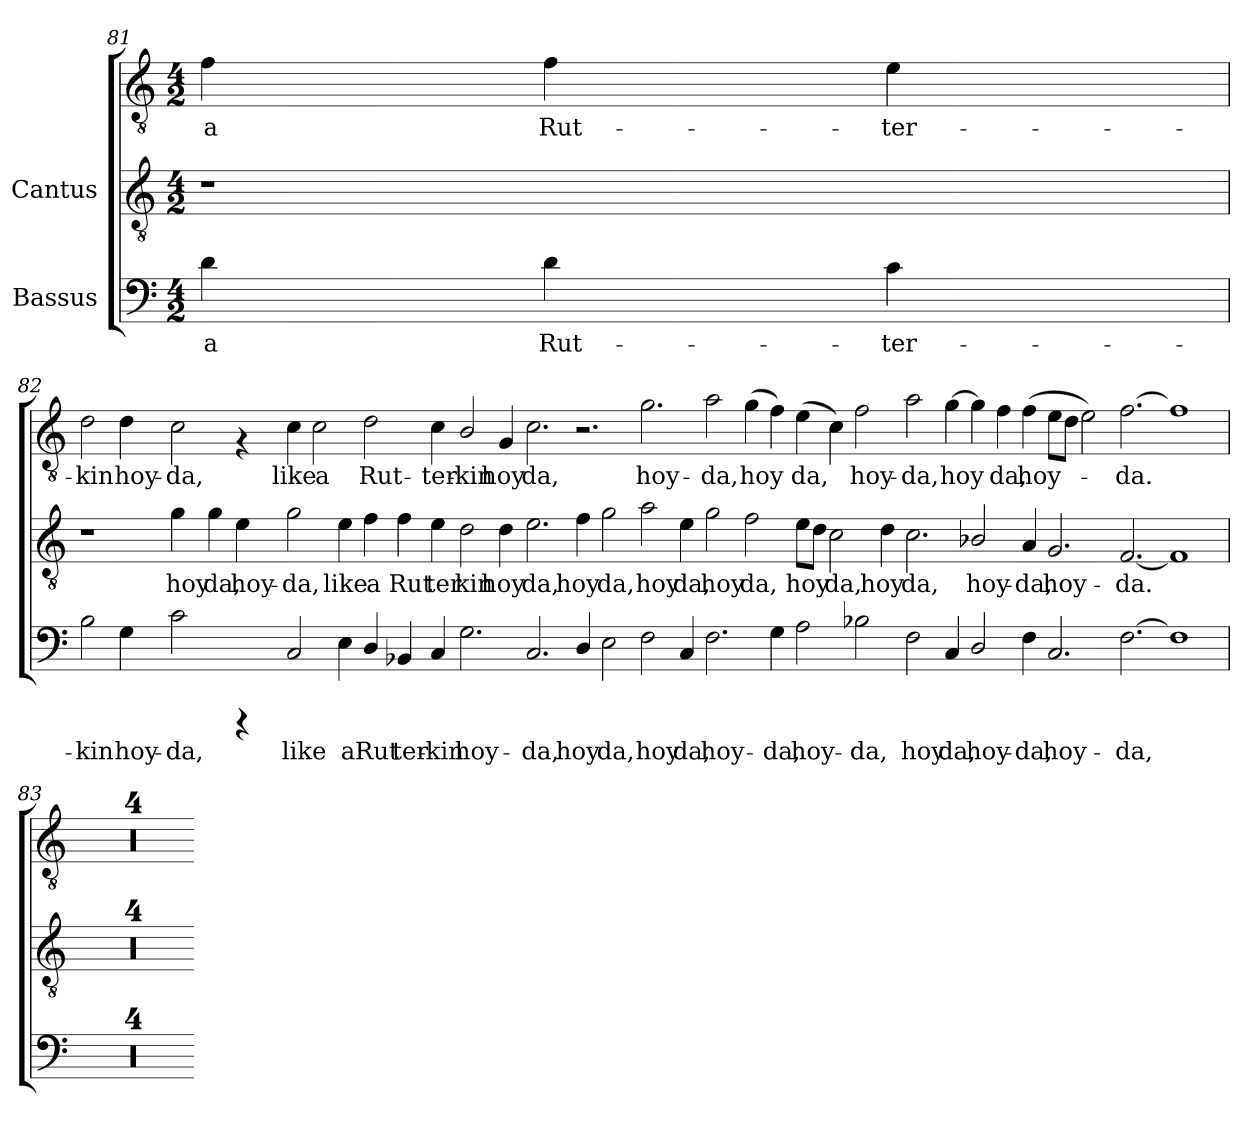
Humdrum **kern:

**kern	**text	**kern	**text	**kern	**text
*part2	*part2	*part1	*part1	*part1	*part1
*staff3	*staff3	*staff2	*staff2	*staff1	*staff1
*I"Bassus	*	*I"Cantus	*	*	*
!!LO:LB:g=z
*clefF4	*	*clefGv2	*	*clefGv2	*
*M4/2	*	*M4/2	*	*M4/2	*
=81	=81	=81	=81	=81	=81
!	!LO:LY:b:cj	!LO:N:vis=1	!	!	!LO:LY:b:cj
4d\	a	2.r	.	4f\	a
!	!LO:LY:b:cj	!	!	!	!LO:LY:b:cj
4d\	Rut-	.	.	4f\	Rut-
!	!LO:LY:b:cj	!	!	!	!LO:LY:b:cj
4c\	-ter-	.	.	4e\	-ter-
!!LO:LB:g=z
=82	=82	=82	=82	=82	=82
!	!LO:LY:b:cj	!	!	!	!LO:LY:b:cj
2B\	-kin	1r	.	2d\	-kin
!	!LO:LY:b:cj	!	!	!	!LO:LY:b:cj
4G\	hoy-	.	.	4d\	hoy-
4ryy	.	.	.	4ryy	.
!	!LO:LY:a:cj	!	!LO:LY:a:cj	!	!LO:LY:a:cj
2c\	-da,	4g\	hoy-	2c\	-da,
!	!	!	!LO:LY:a:cj	!	!
.	.	4g\	-da,	.	.
!	!	!	!LO:LY:a:cj	!	!
4rCCC	.	4e\	hoy-	4rF	.
4ryy	.	4ryy	.	4ryy	.
!	!LO:LY:a:cj	!	!LO:LY:a:cj	!	!LO:LY:a:cj
2C/	like	2g\	-da,	4c\	like
!	!	!	!	!	!LO:LY:a:cj
.	.	.	.	2c\	a
!	!LO:LY:a:cj	!	!LO:LY:a:cj	!	!
4E\	a	4e\	like	.	.
!	!LO:LY:a:cj	!	!LO:LY:a:cj	!	!LO:LY:a:cj
4D/	Rut-	4f\	a	2d\	Rut-
!	!LO:LY:a:cj	!	!LO:LY:a:cj	!	!
4BB-X/	-ter-	4f\	Rut-	.	.
!	!LO:LY:a:cj	!	!LO:LY:a:cj	!	!LO:LY:a:cj
4C/	-kin	4e\	-ter-	4c\	-ter-
!	!LO:LY:a:cj	!	!LO:LY:a:cj	!	!LO:LY:a:cj
2.G\	hoy-	2d\	-kin	2B/	-kin
!	!	!	!LO:LY:a:cj	!	!LO:LY:a:cj
.	.	4d\	hoy-	4G/	hoy-
!	!LO:LY:b:cj	!	!LO:LY:b:cj	!	!LO:LY:b:cj
2.C/	-da,	2.e\	-da,	2.c\	-da,
!	!LO:LY:a:cj	!	!LO:LY:a:cj	!	!
4D/	hoy-	4f\	hoy-	2.r	.
!	!LO:LY:a:cj	!	!LO:LY:a:cj	!	!
2E\	-da,	2g\	-da,	.	.
!	!LO:LY:a:cj	!	!LO:LY:a:cj	!	!LO:LY:a:cj
2F\	hoy-	2a\	hoy-	2.g\	hoy-
!	!LO:LY:a:cj	!	!LO:LY:a:cj	!	!
4C/	-da,	4e\	-da,	.	.
!	!LO:LY:a:cj	!	!LO:LY:a:cj	!	!LO:LY:a:cj
2.F\	hoy-	2g\	hoy-	2a\	-da,
!	!	!	!LO:LY:a:cj	!	!LO:LY:a:cj
.	.	2f\	-da,	(>4g\	hoy-
!	!LO:LY:a:cj	!	!	!	!LO:LY:a:cj
4G\	-da,	.	.	4f\)	--
!	!LO:LY:a:cj	!	!LO:LY:a:cj	!	!LO:LY:a:cj
2A\	hoy-	8e\L	hoy-	(>4e\	-da,
!	!	!	!LO:LY:a:cj	!	!
.	.	8d\J	-	.	.
!	!	!	!LO:LY:a:cj	!	!LO:LY:a:cj
.	.	2c\	da,	4c\)	.
!	!LO:LY:a:cj	!	!	!	!LO:LY:a:cj
2B-X\	-da,	.	.	2f\	hoy-
!	!	!	!LO:LY:a:cj	!	!
.	.	4d\	hoy-	.	.
!	!LO:LY:a:cj	!	!LO:LY:a:cj	!	!LO:LY:a:cj
2F\	hoy-	2.c\	-da,	2a\	-da,
!	!LO:LY:a:cj	!	!	!	!LO:LY:a:cj
4C/	-da,	.	.	[>4g\	hoy-
!	!LO:LY:a:cj	!	!LO:LY:a:cj	!	!LO:LY:a:cj
2D/	hoy-	2B-X/	hoy-	4g\]	-
!	!	!	!	!	!LO:LY:a:cj
.	.	.	.	4f\	da,
!	!LO:LY:a:cj	!	!LO:LY:a:cj	!	!LO:LY:a:cj
4F\	-da,	4A/	-da,	(>4f\	hoy-
!	!LO:LY:a:cj	!	!LO:LY:a:cj	!	!
2.C/	hoy-	2.G/	hoy-	8e\L	.
.	.	.	.	8d\J	.
.	.	.	.	2e\)	.
!	!LO:LY:a:cj	!	!LO:LY:a:cj	!	!LO:LY:a:cj
[>2.F\	-da,	[<2.F/	-da.	[>2.f\	-da.
1F]	.	1F]	.	1f]	.
!!LO:LB:g=z
=83	=83	=83	=83	=83	=83
0r	.	0r	.	0r	.
=84	=84	=84	=84	=84	=84
0r	.	0r	.	0r	.
=85	=85	=85	=85	=85	=85
0r	.	0r	.	0r	.
=86	=86	=86	=86	=86	=86
0r	.	0r	.	0r	.
=	==	==	==	==	==
*-	*-	*-	*-	*-	*-
